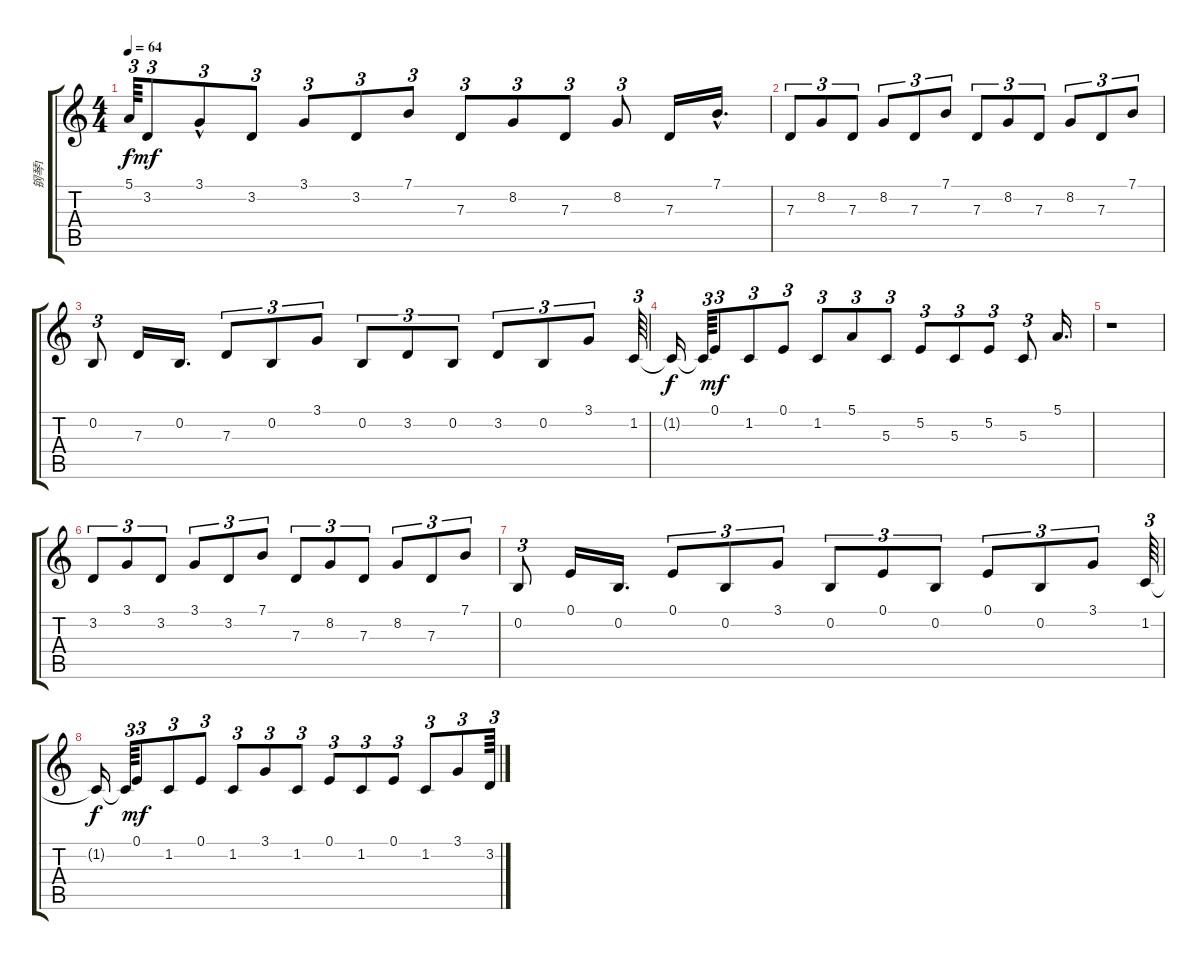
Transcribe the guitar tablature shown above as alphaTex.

\track ("钢琴1" "钢琴1") {instrument acousticgrandpiano}
\staff {score tabs}
\tuning (E4 B3 G3 D3 A2 E2) {hide}
\ts (4 4)
\tempo 64
\clef g2
\ks c
5.1{t}.64{tu (3 2) dy f} 3.2.8{tu (3 2) dy mf} 3.1{hac}.8{tu (3 2)} 3.2.8{tu (3 2)} 3.1.8{tu (3 2)} 3.2.8{tu (3 2)} 7.1.8{tu (3 2)} 7.3.8{tu (3 2)} 8.2.8{tu (3 2)} 7.3.8{tu (3 2)} 8.2.8{tu (3 2)} 7.3.16 7.1{hac}.16{d} |
7.3.8{tu (3 2)} 8.2.8{tu (3 2)} 7.3.8{tu (3 2)} 8.2.8{tu (3 2)} 7.3.8{tu (3 2)} 7.1.8{tu (3 2)} 7.3.8{tu (3 2)} 8.2.8{tu (3 2)} 7.3.8{tu (3 2)} 8.2.8{tu (3 2)} 7.3.8{tu (3 2)} 7.1.8{tu (3 2)} |
0.2.8{tu (3 2)} 7.3.16 0.2.16{d} 7.3.8{tu (3 2)} 0.2.8{tu (3 2)} 3.1.8{tu (3 2)} 0.2.8{tu (3 2)} 3.2.8{tu (3 2)} 0.2.8{tu (3 2)} 3.2.8{tu (3 2)} 0.2.8{tu (3 2)} 3.1.8{tu (3 2)} 1.2.64{tu (3 2)} |
1.2{t}.16{dy f} 1.2{t}.64{tu (3 2)} 0.1.8{tu (3 2) dy mf} 1.2.8{tu (3 2)} 0.1.8{tu (3 2)} 1.2.8{tu (3 2)} 5.1.8{tu (3 2)} 5.3.8{tu (3 2)} 5.2.8{tu (3 2)} 5.3.8{tu (3 2)} 5.2.8{tu (3 2)} 5.3.8{tu (3 2)} 5.1.16{d} |
r.1 |
3.2.8{tu (3 2)} 3.1.8{tu (3 2)} 3.2.8{tu (3 2)} 3.1.8{tu (3 2)} 3.2.8{tu (3 2)} 7.1.8{tu (3 2)} 7.3.8{tu (3 2)} 8.2.8{tu (3 2)} 7.3.8{tu (3 2)} 8.2.8{tu (3 2)} 7.3.8{tu (3 2)} 7.1.8{tu (3 2)} |
0.2.8{tu (3 2)} 0.1.16 0.2.16{d} 0.1.8{tu (3 2)} 0.2.8{tu (3 2)} 3.1.8{tu (3 2)} 0.2.8{tu (3 2)} 0.1.8{tu (3 2)} 0.2.8{tu (3 2)} 0.1.8{tu (3 2)} 0.2.8{tu (3 2)} 3.1.8{tu (3 2)} 1.2.64{tu (3 2)} |
1.2{t}.16{dy f} 1.2{t}.64{tu (3 2)} 0.1.8{tu (3 2) dy mf} 1.2.8{tu (3 2)} 0.1.8{tu (3 2)} 1.2.8{tu (3 2)} 3.1.8{tu (3 2)} 1.2.8{tu (3 2)} 0.1.8{tu (3 2)} 1.2.8{tu (3 2)} 0.1.8{tu (3 2)} 1.2.8{tu (3 2)} 3.1.8{tu (3 2)} 3.2.64{tu (3 2)}
